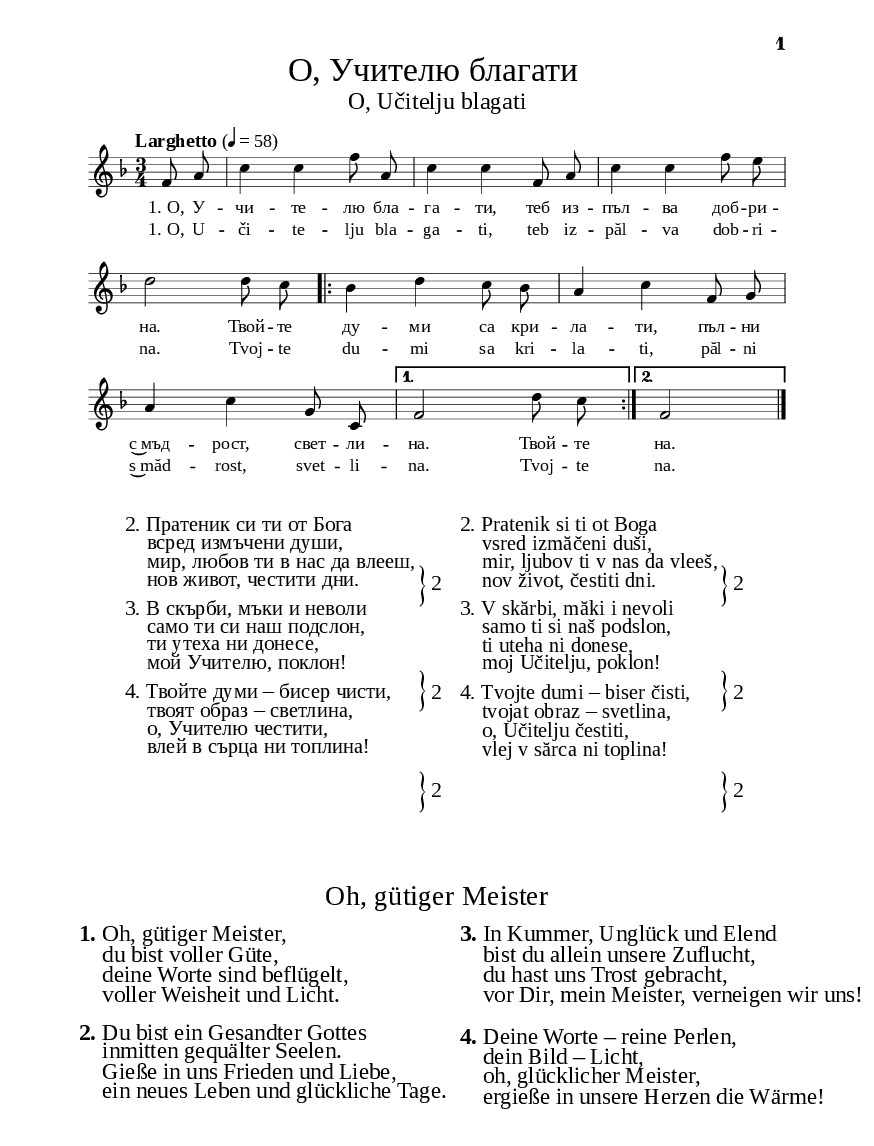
\version "2.24.3"

% include paper part and global functions
\include "include/globals.ily"

"rightBraces051" = \markup {
  \column {
    % repeat braces
    \translate #'(0 . -7.5 )
    \right-brace #20

    \translate #'(0 . -11.7 )
    \right-brace #20

    \translate #'(0 . -11.0 )
    \right-brace #20
  }
  \column {
    % repeat numbers
    \translate #'(0 . -8.1 )
    2

    \translate #'(0 . -15.0 )
    2

    \translate #'(0 . -13.5 )
    2
  }
}

\bookpart {
  \label #'ref051
  \tocItem \markup "О, Учителю благати – O, Učitelju blagati"
  \include "include/bookpart-paper.ily"
  \score {
    \include "include/score-layout.ily"

    \new Voice \absolute  {
      \clef treble
      \key f \major
      \time 3/4
      \tempoFunc "Larghetto" 4 "58"
      \partial 4
      \autoBeamOff
      f'8 a' c''4 c'' f''8 a' | c''4 c'' f'8 a' | c''4 c'' f''8 e'' \break
      d''2 d''8 c'' \repeat volta 2 {
        | bes'4 d'' c''8 bes' | a'4 c'' f'8 g' \break |
        a'4 c'' g'8 c'8 |
      } \alternative { { f'2 d''8 c''  | } { f'2 \break } } \bar "|."
    }

    \addlyrics {
      "1. О," У -- чи -- те -- лю бла -- га -- ти, теб из -- пъл -- ва доб -- ри --
      на. Твой -- те ду -- ми са кри -- ла -- ти, пъл -- ни
      с~мъд -- рост, свет -- ли -- на. Твой -- те на.
    }


    \addlyrics {
      "1. O," U -- či -- te -- lju bla -- ga -- ti, teb iz -- păl -- va dob -- ri --
      na. Tvoj -- te du -- mi sa kri -- la -- ti, păl -- ni
      s~măd -- rost, svet -- li -- na. Tvoj -- te na.
    }

    \header {
      title = \titleFunc "О, Учителю благати "" O, Učitelju blagati "
    }

    \midi{}

  } % score

  \markup \empty-two

  \markup \abs-fontsize #10 {
    \hspace #5
    \override #`(baseline-skip . ,bgCoupletBaselineSkip)
    \column {
      \line {   2. Пратеник си ти от Бога}

      \line {   "   "всред измъчени души,}

      \line {   "   "мир, любов ти в нас да влееш,}

      \line {   "   "нов живот, честити дни.}

      \vspace #0.5

      \line {   3. В скърби, мъки и неволи }

      \line {   "   "само ти си наш подслон,}

      \line {   "   "ти утеха ни донесе,}

      \line {   "   "мой Учителю, поклон!}

      \vspace #0.5

      \line {   4. Твойте думи – бисер чисти,}

      \line {   "   "твоят образ – светлина,}

      \line {   "   "о, Учителю честити,}

      \line {   "   "влей в сърца ни топлина!}
    }\"rightBraces051"

    \hspace #2
    \override #`(baseline-skip . ,bgCoupletBaselineSkip)
    \column {
      \line {   2. Pratenik si ti ot Boga}

      \line {   "   "vsred izmăčeni duši,}

      \line {   "   "mir, ljubov ti v nas da vleeš,}

      \line {   "   "nov život, čestiti dni.}

      \vspace #0.5

      \line {   3. V skărbi, măki i nevoli }

      \line {   "   "samo ti si naš podslon,}

      \line {   "   "ti uteha ni donese,}

      \line {   "   "moj Učitelju, poklon!}

      \vspace #0.5

      \line {   4. Tvojte dumi – biser čisti,}

      \line {   "   "tvojat obraz – svetlina,}

      \line {   "   "o, Učitelju čestiti,}

      \line {   "   "vlej v sărca ni toplina!}
    } %column
    \"rightBraces051"
  } % markup

  \markup \vspace #3

  % include foreign translation(s) of the song
  \version "2.24.4"

\markup \fill-line { \fontsize #deTitleFontSize "Oh, gütiger Meister" }
\markup \null
\markup \null
\markup \abs-fontsize #11 \override #`(baseline-skip . ,bgCoupletBaselineSkip) {
  \fill-line {
    \hspace #0.1
    \column {
      \line {
        \bold "1."
        \column {
          "Oh, gütiger Meister,"
          "du bist voller Güte,"
          "deine Worte sind beflügelt,"
          "voller Weisheit und Licht."
        }
      }
      \vspace #1
      \line {
        \bold "2."
        \column {
          "Du bist ein Gesandter Gottes"
          "inmitten gequälter Seelen."
          "Gieße in uns Frieden und Liebe,"
          "ein neues Leben und glückliche Tage."
        }
      }

    }
    \hspace #0.1
    % adds horizontal spacing between columns
    \column {
      \line {
        \bold "3."
        \column {
          "In Kummer, Unglück und Elend"
          "bist du allein unsere Zuflucht,"
          "du hast uns Trost gebracht,"
          "vor Dir, mein Meister, verneigen wir uns!"
        }
      }
      \vspace #1
      \line {
        \bold "4."
        \column {
          "Deine Worte – reine Perlen,"
          "dein Bild – Licht,"
          "oh, glücklicher Meister,"
          "ergieße in unsere Herzen die Wärme!"
        }
      }
      % adds vertical spacing between verses
    }\hspace #0.1
  }
}


} % bookpart
